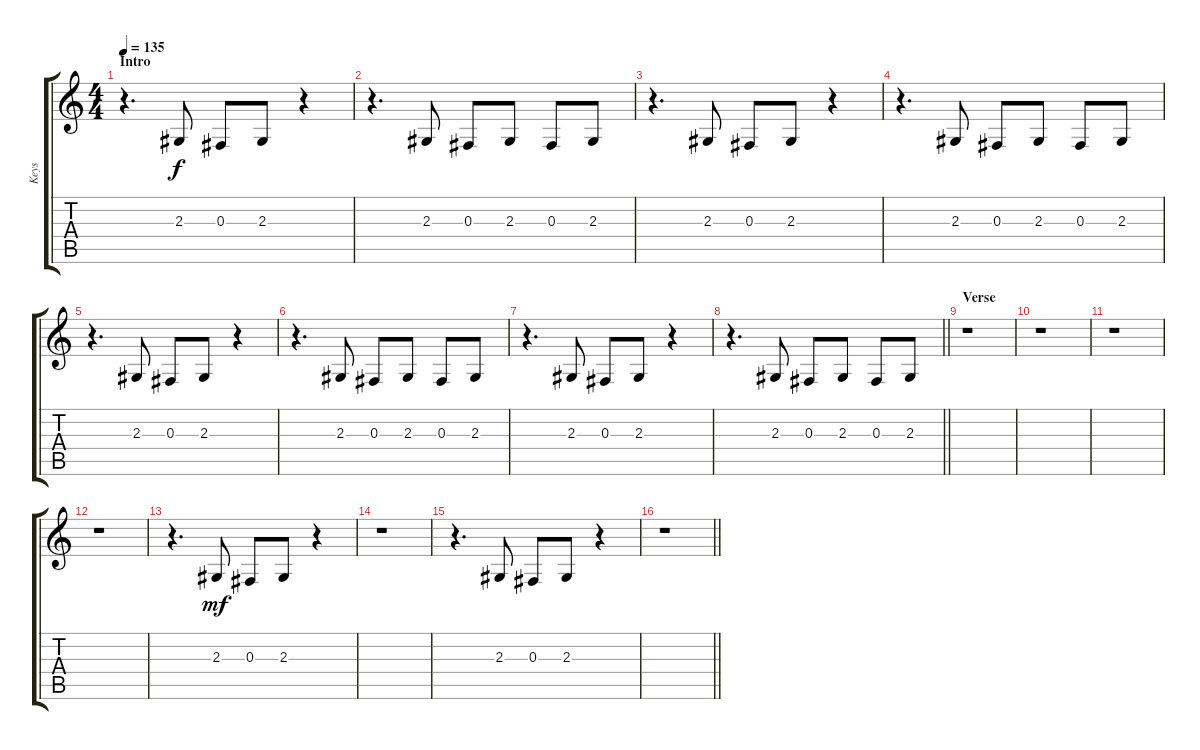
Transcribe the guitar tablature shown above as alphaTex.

\track ("Keys" "Keys") {instrument lead2sawtooth}
\staff {score tabs}
\tuning (Eb4 Bb3 Gb3 Db3 Ab2 Eb2) {hide}
\ts (4 4)
\section ("" "Intro")
\tempo 135
\clef g2
\ks c
r.4{d dy f instrument lead2sawtooth} 2.3.8 0.3.8 2.3.8 r.4 |
r.4{d} 2.3.8 0.3.8 2.3.8 0.3.8 2.3.8 |
r.4{d} 2.3.8 0.3.8 2.3.8 r.4 |
r.4{d} 2.3.8 0.3.8 2.3.8 0.3.8 2.3.8 |
r.4{d} 2.3.8 0.3.8 2.3.8 r.4 |
r.4{d} 2.3.8 0.3.8 2.3.8 0.3.8 2.3.8 |
r.4{d} 2.3.8 0.3.8 2.3.8 r.4 |
\barLineRight lightlight
r.4{d} 2.3.8 0.3.8 2.3.8 0.3.8 2.3.8 |
\section ("" "Verse")
r.1 |
r.1 |
r.1 |
r.1 |
r.4{d} 2.3.8{dy mf} 0.3.8 2.3.8 r.4 |
r.1 |
r.4{d} 2.3.8 0.3.8 2.3.8 r.4 |
\barLineRight lightlight
r.1
